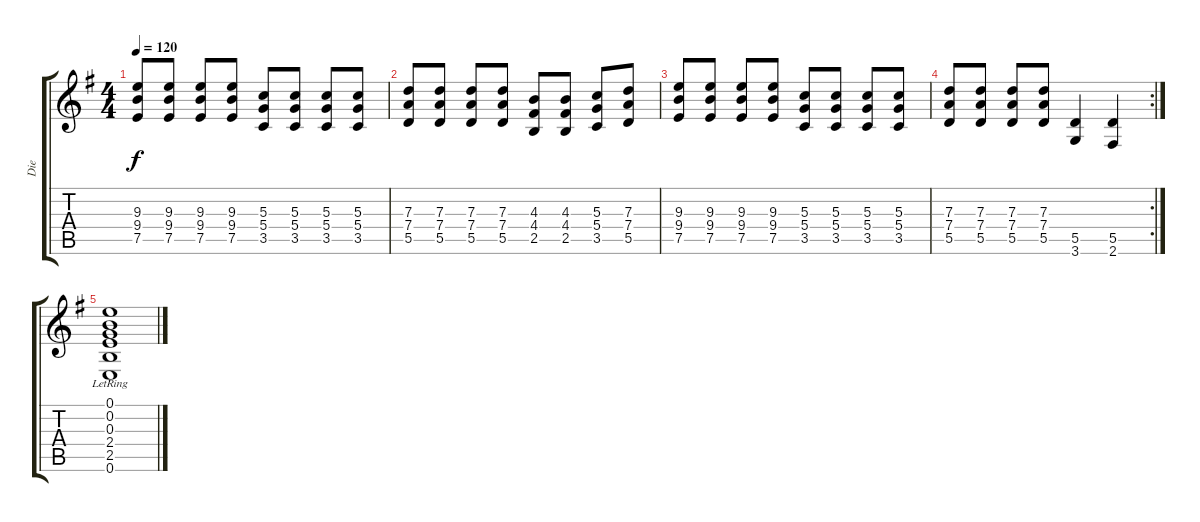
\track ("Die" "Die") {instrument distortionguitar}
\staff {score tabs}
\tuning (E4 B3 G3 D3 A2 E2) {hide}
\ts (4 4)
\tempo 120
\clef g2
\ks g
(9.3 9.4 7.5).8{dy f} (9.3 9.4 7.5).8 (9.3 9.4 7.5).8 (9.3 9.4 7.5).8 (5.3 5.4 3.5).8 (5.3 5.4 3.5).8 (5.3 5.4 3.5).8 (5.3 5.4 3.5).8 |
(7.3 7.4 5.5).8 (7.3 7.4 5.5).8 (7.3 7.4 5.5).8 (7.3 7.4 5.5).8 (4.3 4.4 2.5).8 (4.3 4.4 2.5).8 (5.3 5.4 3.5).8 (7.3 7.4 5.5).8 |
(9.3 9.4 7.5).8 (9.3 9.4 7.5).8 (9.3 9.4 7.5).8 (9.3 9.4 7.5).8 (5.3 5.4 3.5).8 (5.3 5.4 3.5).8 (5.3 5.4 3.5).8 (5.3 5.4 3.5).8 |
\rc 2
(7.3 7.4 5.5).8 (7.3 7.4 5.5).8 (7.3 7.4 5.5).8 (7.3 7.4 5.5).8 (5.5 3.6).4 (5.5 2.6).4 |
(0.1 0.2 0.3 2.4 2.5{lr} 0.6).1
